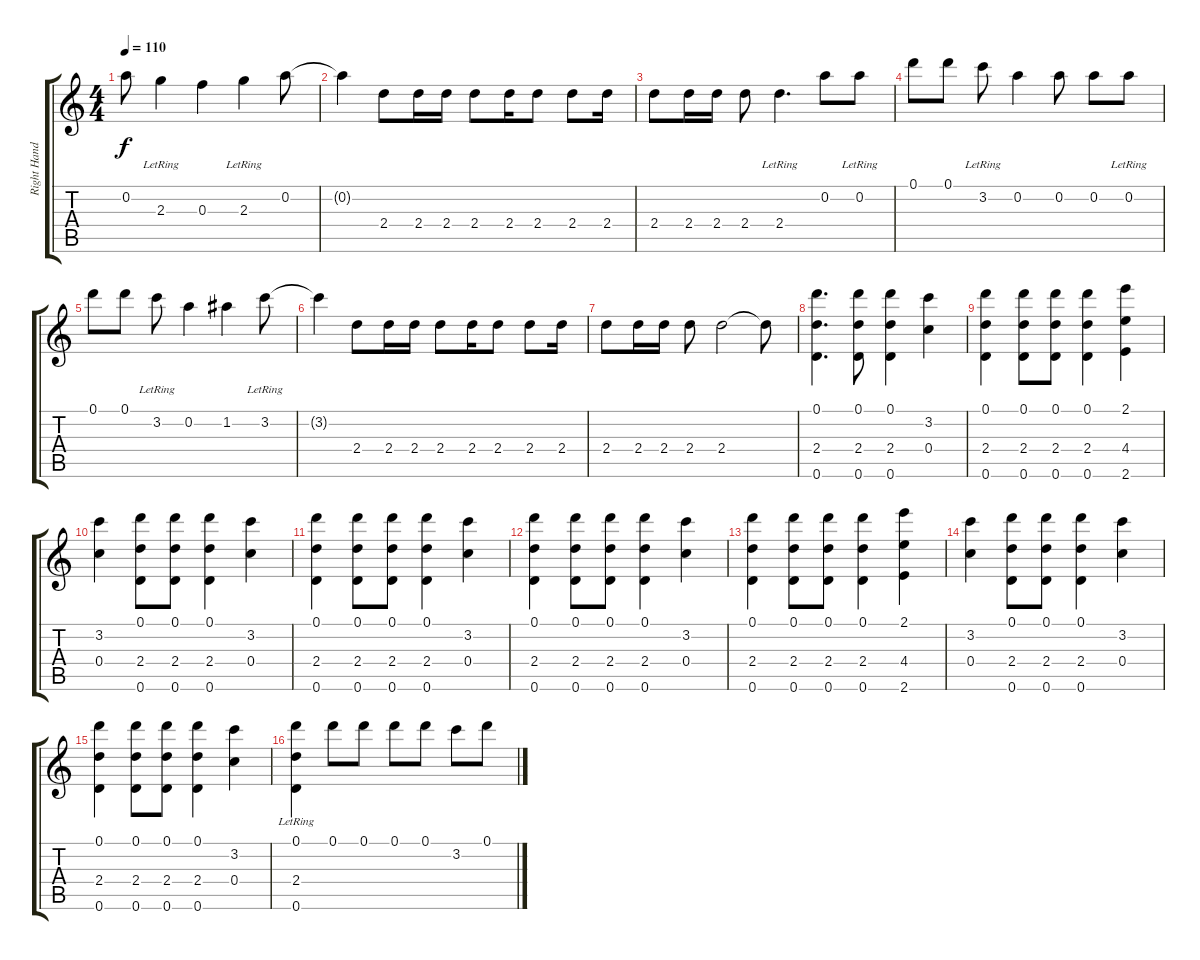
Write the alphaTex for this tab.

\track ("Right Hand" "Right Hand") {instrument brightacousticpiano}
\staff {score tabs}
\tuning (D6 A5 F5 C5 G4 D4) {hide}
\ts (4 4)
\tempo 110
\clef g2
\ks c
0.2.8{dy f} 2.3{lr}.4 0.3.4 2.3{lr}.4 0.2.8 |
0.2{t}.4 2.4.8 2.4.16 2.4.16 2.4.8 2.4.16 2.4.8 2.4.8 2.4.16 |
2.4.8 2.4.16 2.4.16 2.4.8 2.4{lr}.4{d} 0.2.8 0.2{lr}.8 |
0.1.8 0.1.8 3.2{lr}.8 0.2.4 0.2.8 0.2.8 0.2{lr}.8 |
0.1.8 0.1.8 3.2{lr}.8 0.2.4 1.2.4 3.2{lr}.8 |
3.2{t}.4 2.4.8 2.4.16 2.4.16 2.4.8 2.4.16 2.4.8 2.4.8 2.4.16 |
2.4.8 2.4.16 2.4.16 2.4.8 2.4.2 2.4{t}.8 |
(0.1 2.4 0.6).4{d volume 16} (0.1 2.4 0.6).8 (0.1 2.4 0.6).4 (3.2 0.4).4 |
(0.1 2.4 0.6).4 (0.1 2.4 0.6).8 (0.1 2.4 0.6).8 (0.1 2.4 0.6).4 (2.1 4.4 2.6).4 |
(3.2 0.4).4 (0.1 2.4 0.6).8 (0.1 2.4 0.6).8 (0.1 2.4 0.6).4 (3.2 0.4).4 |
(0.1 2.4 0.6).4 (0.1 2.4 0.6).8 (0.1 2.4 0.6).8 (0.1 2.4 0.6).4 (3.2 0.4).4 |
(0.1 2.4 0.6).4 (0.1 2.4 0.6).8 (0.1 2.4 0.6).8 (0.1 2.4 0.6).4 (3.2 0.4).4 |
(0.1 2.4 0.6).4 (0.1 2.4 0.6).8 (0.1 2.4 0.6).8 (0.1 2.4 0.6).4 (2.1 4.4 2.6).4 |
(3.2 0.4).4 (0.1 2.4 0.6).8 (0.1 2.4 0.6).8 (0.1 2.4 0.6).4 (3.2 0.4).4 |
(0.1 2.4 0.6).4 (0.1 2.4 0.6).8 (0.1 2.4 0.6).8 (0.1 2.4 0.6).4 (3.2 0.4).4 |
(0.1 2.4{lr} 0.6{lr}).4 0.1.8{volume 12} 0.1.8 0.1.8 0.1.8 3.2.8 0.1.8
